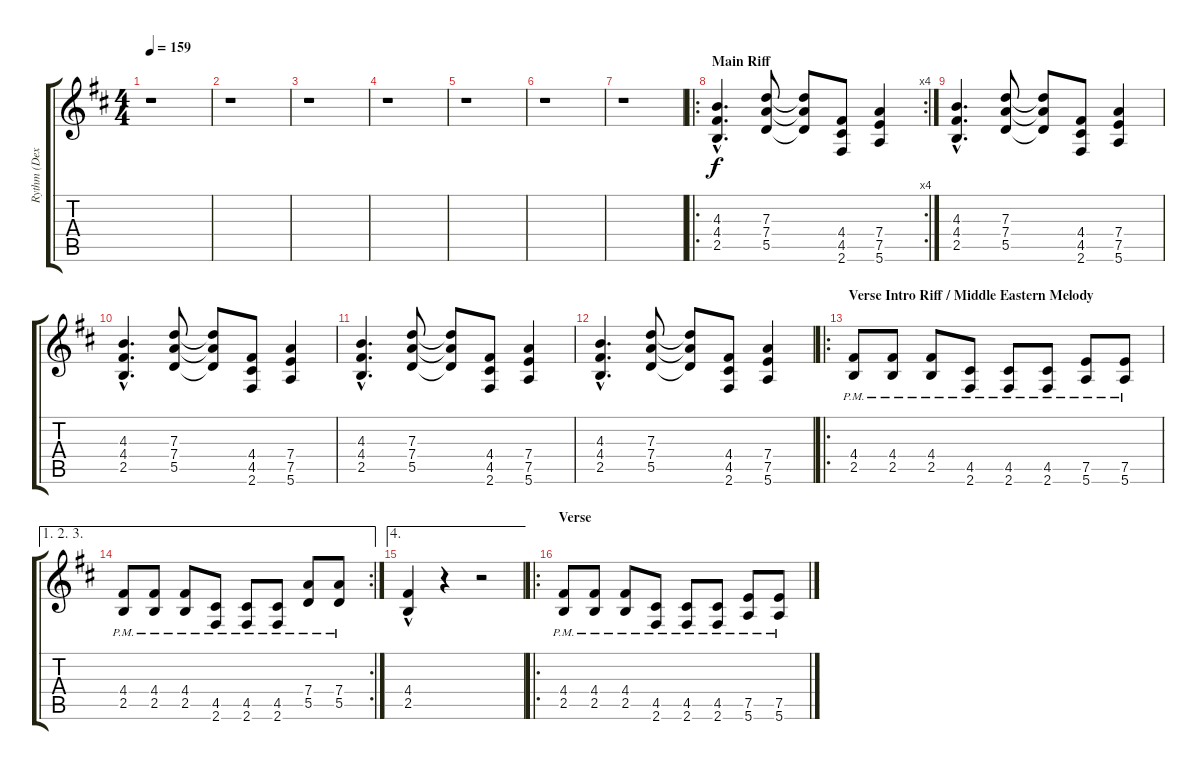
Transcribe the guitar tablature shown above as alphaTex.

\track ("Rythm (Dexter Holland)" "Rythm (Dex") {instrument overdrivenguitar}
\staff {score tabs}
\tuning (E4 B3 G3 D3 A2 E2) {hide}
\ts (4 4)
\tempo 159
\clef g2
\ks d
r.1{dy f instrument overdrivenguitar} |
r.1 |
r.1 |
r.1 |
r.1 |
r.1 |
r.1 |
\ro
\rc 4
\section ("" "Main Riff")
(4.3{hac} 4.4{hac} 2.5{hac}).4{d} (7.3 7.4 5.5).8 (7.3{t} 7.4{t} 5.5{t}).8 (4.4 4.5 2.6).8 (7.4 7.5 5.6).4 |
(4.3{hac} 4.4{hac} 2.5{hac}).4{d} (7.3 7.4 5.5).8 (7.3{t} 7.4{t} 5.5{t}).8 (4.4 4.5 2.6).8 (7.4 7.5 5.6).4 |
(4.3{hac} 4.4{hac} 2.5{hac}).4{d} (7.3 7.4 5.5).8 (7.3{t} 7.4{t} 5.5{t}).8 (4.4 4.5 2.6).8 (7.4 7.5 5.6).4 |
(4.3{hac} 4.4{hac} 2.5{hac}).4{d} (7.3 7.4 5.5).8 (7.3{t} 7.4{t} 5.5{t}).8 (4.4 4.5 2.6).8 (7.4 7.5 5.6).4 |
(4.3{hac} 4.4{hac} 2.5{hac}).4{d} (7.3 7.4 5.5).8 (7.3{t} 7.4{t} 5.5{t}).8 (4.4 4.5 2.6).8 (7.4 7.5 5.6).4 |
\ro
\section ("" "Verse Intro Riff / Middle Eastern Melody")
(4.4{pm} 2.5{pm}).8 (4.4{pm} 2.5{pm}).8 (4.4{pm} 2.5{pm}).8 (4.5{pm} 2.6{pm}).8 (4.5{pm} 2.6{pm}).8 (4.5{pm} 2.6{pm}).8 (7.5{pm} 5.6{pm}).8 (7.5{pm} 5.6{pm}).8 |
\ae (1 2 3)
\rc 2
(4.4{pm} 2.5{pm}).8 (4.4{pm} 2.5{pm}).8 (4.4{pm} 2.5{pm}).8 (4.5{pm} 2.6{pm}).8 (4.5{pm} 2.6{pm}).8 (4.5{pm} 2.6{pm}).8 (7.4{pm} 5.5{pm}).8 (7.4{pm} 5.5{pm}).8 |
\ae 4
(4.4{hac} 2.5).4 r.4 r.2 |
\ro
\section ("" "Verse")
(4.4{pm} 2.5{pm}).8 (4.4{pm} 2.5{pm}).8 (4.4{pm} 2.5{pm}).8 (4.5{pm} 2.6{pm}).8 (4.5{pm} 2.6{pm}).8 (4.5{pm} 2.6{pm}).8 (7.5{pm} 5.6{pm}).8 (7.5{pm} 5.6{pm}).8
